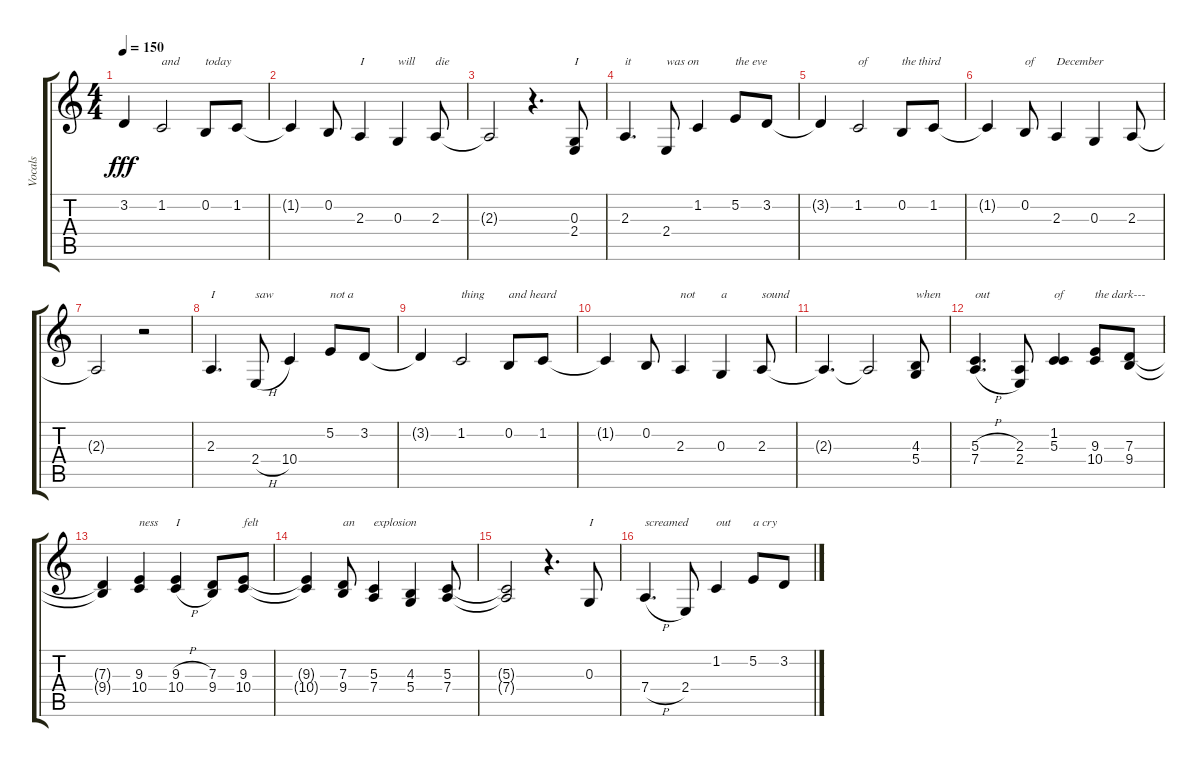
\track ("Vocals" "Vocals") {instrument flute}
\staff {score tabs}
\tuning (E4 B3 G3 D3 A2 E2) {hide}
\ts (4 4)
\tempo 150
\clef g2
\ks c
3.2{t}.4{dy fff} 1.2.2{txt "and"} 0.2.8{txt "today"} 1.2.8 |
1.2{t}.4 0.2.8 2.3.4{txt "I"} 0.3.4{txt "will"} 2.3.8{txt "die"} |
2.3{t}.2 r.4{d} (0.3 2.4).8{txt "I"} |
2.3.4{d txt "it"} 2.4.8{txt "was on"} 1.2.4 5.2.8{txt "the eve"} 3.2.8 |
3.2{t}.4 1.2.2{txt "of"} 0.2.8{txt "the third"} 1.2.8 |
1.2{t}.4 0.2.8{txt "of "} 2.3.4{txt "December"} 0.3.4 2.3.8 |
2.3{t}.2 r.2 |
2.3.4{d txt "I"} 2.4{h}.8{txt "saw"} 10.4.4 5.2.8{txt "not a"} 3.2.8 |
3.2{t}.4 1.2.2{txt "thing"} 0.2.8{txt "and heard"} 1.2.8 |
1.2{t}.4 0.2.8 2.3.4{txt "not"} 0.3.4{txt "a"} 2.3.8{txt "sound"} |
2.3{t}.4{d} 2.3{t}.2 (4.3 5.4).8{txt "when"} |
(5.3{h} 7.4{h}).4{d txt "out"} (2.3 2.4).8 (1.2 5.3).4{txt "of"} (9.3 10.4).8{txt "the dark---"} (7.3 9.4).8 |
(7.3{t} 9.4{t}).4 (9.3 10.4).4{txt "ness"} (9.3{h} 10.4{h}).4{txt "I"} (7.3 9.4).8 (9.3 10.4).8{txt "felt"} |
(9.3{t} 10.4{t}).4 (7.3 9.4).8{txt "an"} (5.3 7.4).4{txt "explosion"} (4.3 5.4).4 (5.3 7.4).8 |
(5.3{t} 7.4{t}).2 r.4{d} 0.3.8{txt "I"} |
7.4{h}.4{d txt "screamed"} 2.4.8 1.2.4{txt "out"} 5.2.8{txt "a cry"} 3.2{h}.8
